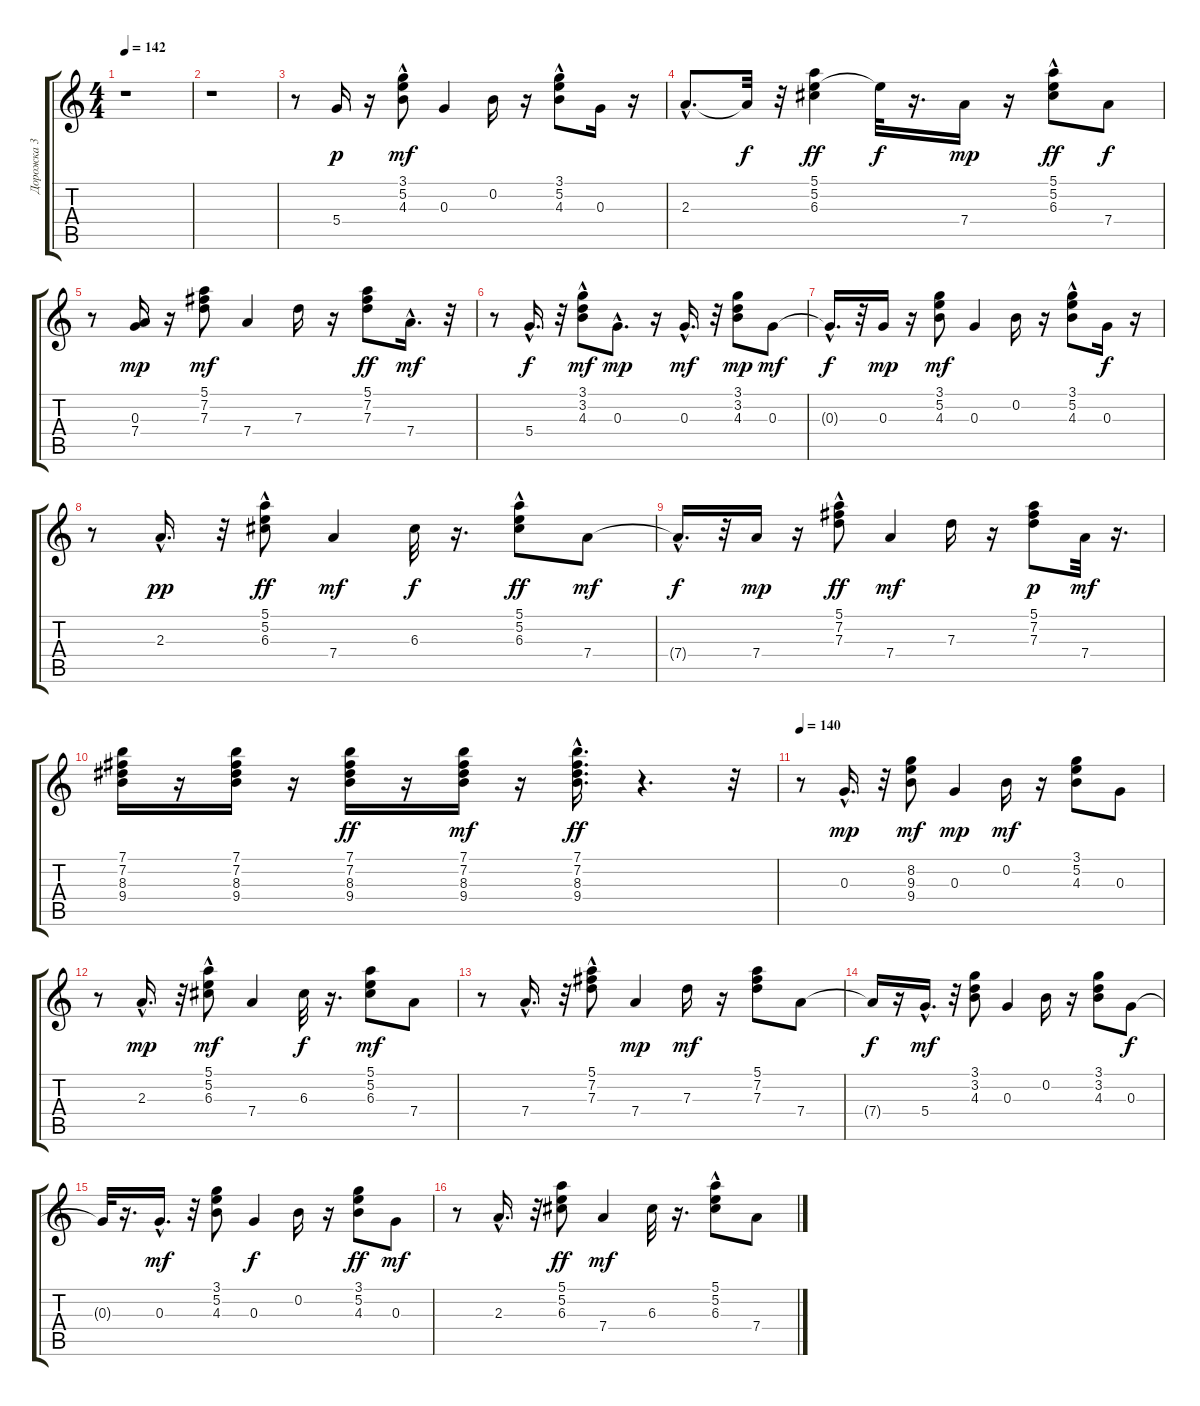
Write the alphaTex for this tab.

\track ("Дорожка 3" "Дорожка 3") {instrument acousticguitarsteel}
\staff {score tabs}
\tuning (E4 B3 G3 D3 A2 E2) {hide}
\ts (4 4)
\tempo 142
\clef g2
\ks c
r.1{dy p instrument acousticguitarsteel} |
r.1 |
r.8 5.4.16 r.16 (3.1{hac} 5.2 4.3).8{dy mf} 0.3.4 0.2.16 r.16 (3.1{hac} 5.2{hac} 4.3).8 0.3.16 r.16 |
2.3{hac}.8{d} 2.3{t}.32{dy f} r.32 (5.1 5.2 6.3).4{dy ff} 5.2{t}.32{dy f} r.16{d} 7.4.16{dy mp} r.16 (5.1{hac} 5.2 6.3).8{dy ff} 7.4.8{dy f} |
r.8 (0.3 7.4).16{dy mp} r.16 (5.1 7.2 7.3).8{dy mf} 7.4.4 7.3.16 r.16 (5.1 7.2 7.3).8{dy ff} 7.4{hac}.16{d dy mf} r.32 |
r.8 5.4{hac}.16{d dy f} r.32 (3.1{hac} 3.2{hac} 4.3).8{dy mf} 0.3{hac}.8{d dy mp} r.16 0.3{hac}.16{d dy mf} r.32 (3.1 3.2 4.3).8{dy mp} 0.3.8{dy mf} |
0.3{hac t}.16{d dy f} r.32 0.3.16{dy mp} r.16 (3.1 5.2 4.3).8{dy mf} 0.3.4 0.2.16 r.16 (3.1{hac} 5.2{hac} 4.3{hac}).8 0.3.16{dy f} r.16 |
r.8 2.3{hac}.16{d dy pp} r.32 (5.1{hac} 5.2 6.3{hac}).8{dy ff} 7.4.4{dy mf} 6.3.32{dy f} r.16{d} (5.1{hac} 5.2 6.3).8{dy ff} 7.4.8{dy mf} |
7.4{hac t}.16{d dy f} r.32 7.4.16{dy mp} r.16 (5.1 7.2 7.3{hac}).8{dy ff} 7.4.4{dy mf} 7.3.16 r.16 (5.1 7.2 7.3).8{dy p} 7.4.32{dy mf} r.16{d} |
(7.1 7.2 8.3 9.4).16 r.16 (7.1 7.2 8.3 9.4).16 r.16 (7.1 7.2 8.3 9.4).16{dy ff} r.16 (7.1 7.2 8.3 9.4).16{dy mf} r.16 (7.1 7.2 8.3{hac} 9.4{hac}).16{d dy ff} r.4{d} r.32 |
\tempo 140
r.8 0.3{hac}.16{d dy mp} r.32 (8.2 9.3 9.4).8{dy mf} 0.3.4{dy mp} 0.2.16{dy mf} r.16 (3.1 5.2 4.3).8 0.3.8 |
r.8 2.3{hac}.16{d dy mp} r.32 (5.1 5.2 6.3{hac}).8{dy mf} 7.4.4 6.3.32{dy f} r.16{d} (5.1 5.2 6.3).8{dy mf} 7.4.8 |
r.8 7.4{hac}.16{d} r.32 (5.1 7.2{hac} 7.3{hac}).8 7.4.4{dy mp} 7.3.16{dy mf} r.16 (5.1 7.2 7.3).8 7.4.8 |
7.4{t}.16{dy f} r.16 5.4{hac}.16{d dy mf} r.32 (3.1 3.2 4.3).8 0.3.4 0.2.16 r.16 (3.1 3.2 4.3).8 0.3.8{dy f} |
0.3{t}.32 r.16{d} 0.3{hac}.16{d dy mf} r.32 (3.1 5.2 4.3).8 0.3.4{dy f} 0.2.16 r.16 (3.1 5.2 4.3).8{dy ff} 0.3.8{dy mf} |
r.8 2.3{hac}.16{d} r.32 (5.1 5.2 6.3).8{dy ff} 7.4.4{dy mf} 6.3.32 r.16{d} (5.1{hac} 5.2 6.3).8 7.4.8
